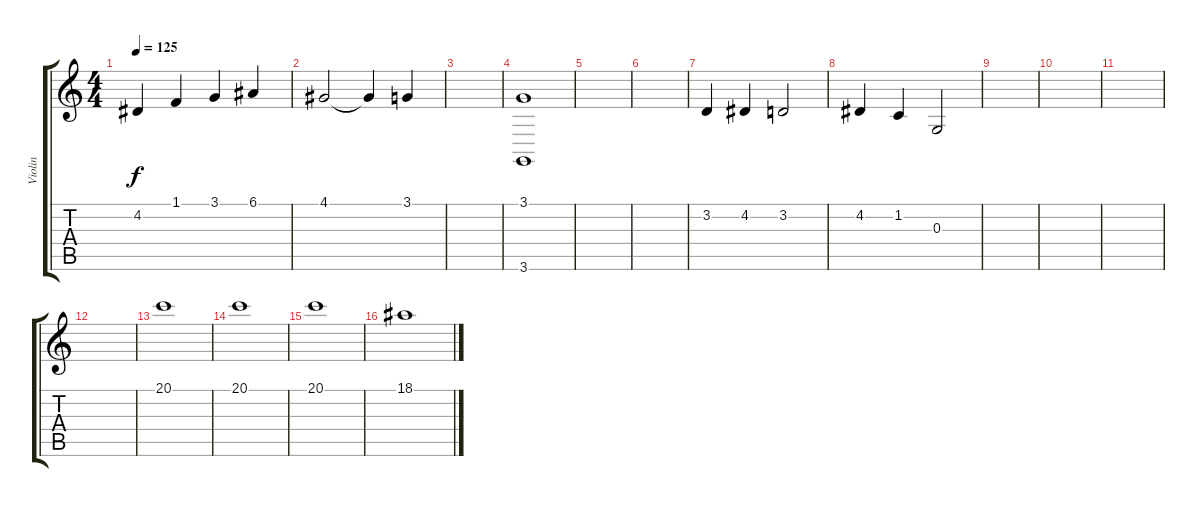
\track ("Violin" "Violin") {instrument tremolostrings}
\staff {score tabs}
\tuning (E4 B3 G3 D3 A2 E2) {hide}
\ts (4 4)
\tempo 125
\clef g2
\ks c
4.2.4{dy f} 1.1.4 3.1.4 6.1.4 |
4.1.2 4.1{t}.4 3.1.4 |
|
(3.1 3.6).1 |
|
|
3.2.4 4.2.4 3.2.2 |
4.2.4 1.2.4 0.3.2 |
|
|
|
|
20.1.1 |
20.1.1 |
20.1.1 |
18.1.1
